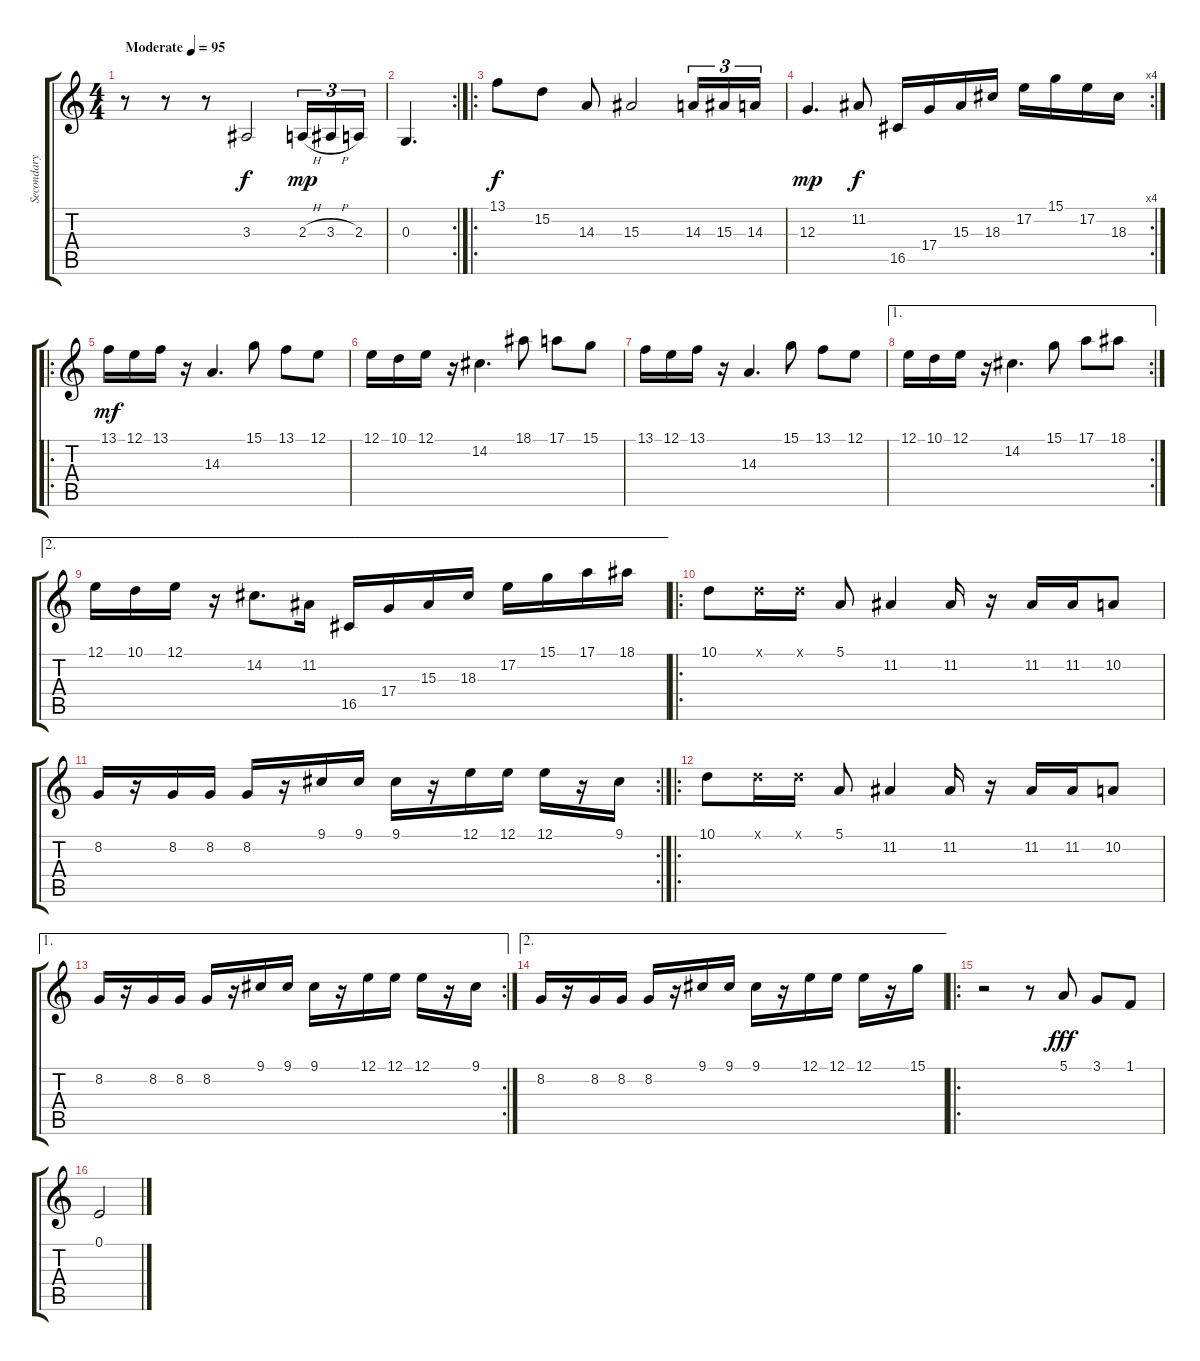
\track ("Secondary" "Secondary") {instrument harpsichord}
\staff {score tabs}
\tuning (E4 B3 G3 D3 A2 E2) {hide}
\ts (4 4)
\tempo (95 "Moderate")
\clef g2
\ks c
r.8{dy f instrument harpsichord} r.8 r.8 3.3.2 2.3{h}.16{tu (3 2) dy mp} 3.3{h}.16{tu (3 2)} 2.3.16{tu (3 2)} |
\rc 2
0.3.4{d} |
\ro
13.1.8{dy f} 15.2.8 14.3.8 15.3.2 14.3.16{tu (3 2)} 15.3.16{tu (3 2)} 14.3.16{tu (3 2)} |
\rc 4
12.3.4{d dy mp} 11.2.8{dy f} 16.5.16 17.4.16 15.3.16 18.3.16 17.2.16 15.1.16 17.2.16 18.3.16 |
\ro
13.1.16{dy mf} 12.1.16 13.1.16 r.16 14.3.4{d} 15.1.8 13.1.8 12.1.8 |
12.1.16 10.1.16 12.1.16 r.16 14.2.4{d} 18.1.8 17.1.8 15.1.8 |
13.1.16 12.1.16 13.1.16 r.16 14.3.4{d} 15.1.8 13.1.8 12.1.8 |
\ae 1
\rc 2
12.1.16 10.1.16 12.1.16 r.16 14.2.4{d} 15.1.8 17.1.8 18.1.8 |
\ae 2
12.1.16 10.1.16 12.1.16 r.16 14.2.8{d} 11.2.16 16.5.16 17.4.16 15.3.16 18.3.16 17.2.16 15.1.16 17.1.16 18.1.16 |
\ro
10.1.8 10.1{x}.16 10.1{x}.16 5.1.8 11.2.4 11.2.16 r.16 11.2.16 11.2.16 10.2.8 |
\rc 2
8.2.16 r.16 8.2.16 8.2.16 8.2.16 r.16 9.1.16 9.1.16 9.1.16 r.16 12.1.16 12.1.16 12.1.16 r.16 9.1.16 |
\ro
10.1.8 10.1{x}.16 10.1{x}.16 5.1.8 11.2.4 11.2.16 r.16 11.2.16 11.2.16 10.2.8 |
\ae 1
\rc 2
8.2.16 r.16 8.2.16 8.2.16 8.2.16 r.16 9.1.16 9.1.16 9.1.16 r.16 12.1.16 12.1.16 12.1.16 r.16 9.1.16 |
\ae 2
8.2.16 r.16 8.2.16 8.2.16 8.2.16 r.16 9.1.16 9.1.16 9.1.16 r.16 12.1.16 12.1.16 12.1.16 r.16 15.1.16 |
\ro
r.2{volume 12 instrument overdrivenguitar} r.8 5.1.8{dy fff} 3.1.8 1.1.8 |
0.1.2
